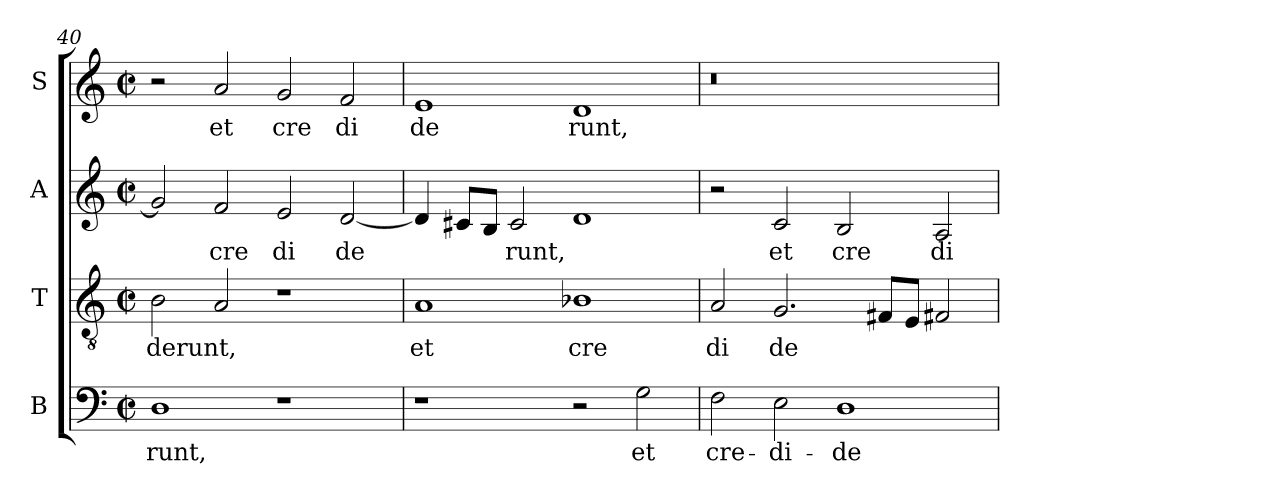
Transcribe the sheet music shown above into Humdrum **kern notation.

**kern	**text	**kern	**text	**kern	**text	**kern	**text
*part4	*part4	*part3	*part3	*part2	*part2	*part1	*part1
*staff4	*staff4	*staff3	*staff3	*staff2	*staff2	*staff1	*staff1
*I"B	*	*I"T	*	*I"A	*	*I"S	*
*clefF4	*	*clefGv2	*	*clefG2	*	*clefG2	*
*k[]	*	*k[]	*	*k[]	*	*k[]	*
*C:	*	*C:	*	*C:	*	*C:	*
*M2/2	*	*M2/2	*	*M2/2	*	*M2/2	*
*met(c|)	*	*met(c|)	*	*met(c|)	*	*met(c|)	*
=40	=40	=40	=40	=40	=40	=40	=40
!	!LO:LY:b:cj	!	!LO:LY:b:cj	!	!LO:LY:b:cj	!	!
1D	-runt,	2B\	derunt,	2g/]	.	2r	.
!	!	!	!LO:LY:b:cj	!	!LO:LY:b:cj	!	!LO:LY:b:cj
.	.	2A/	.	2f/	cre	2a/	et
!	!	!	!	!	!LO:LY:b:cj	!	!LO:LY:b:cj
1r	.	1r	.	2e/	di	2g/	cre
!	!	!	!	!	!LO:LY:b:cj	!	!LO:LY:b:cj
.	.	.	.	[<2d/	de	2f/	di
=41	=41	=41	=41	=41	=41	=41	=41
!	!	!	!LO:LY:b:cj	!	!LO:LY:b:cj	!	!LO:LY:b:cj
1r	.	1A	et	4d/]	.	1e	de
!	!	!	!	!	!LO:LY:b:cj	!	!
.	.	.	.	8c#X/L	.	.	.
!	!	!	!	!	!LO:LY:b:cj	!	!
.	.	.	.	8B/J	.	.	.
!	!	!	!	!	!LO:LY:b:cj	!	!
.	.	.	.	2c#/	runt,	.	.
!	!	!	!LO:LY:b:cj	!	!LO:LY:b:cj	!	!LO:LY:b:cj
2r	.	1B-X	cre	1d	.	1d	runt,
!	!LO:LY:b:cj	!	!	!	!	!	!
2G\	et	.	.	.	.	.	.
=42	=42	=42	=42	=42	=42	=42	=42
!	!LO:LY:b:cj	!	!LO:LY:b:cj	!	!	!	!
2F\	cre-	2A/	di	2r	.	0r	.
!	!LO:LY:b:cj	!	!LO:LY:b:cj	!	!LO:LY:b:cj	!	!
2E\	-di-	2.G/	de	2c/	et	.	.
!	!LO:LY:b:cj	!	!	!	!LO:LY:b:cj	!	!
1D	-de-	.	.	2B/	cre	.	.
!	!	!	!LO:LY:b:cj	!	!	!	!
.	.	8F#/L	.	.	.	.	.
!	!	!	!LO:LY:b:cj	!	!	!	!
.	.	8E/J	.	.	.	.	.
!	!	!	!LO:LY:b:cj	!	!LO:LY:b:cj	!	!
.	.	2F#X/	.	2A/	di	.	.
=	=	=	=	=	=	=	=
*-	*-	*-	*-	*-	*-	*-	*-
